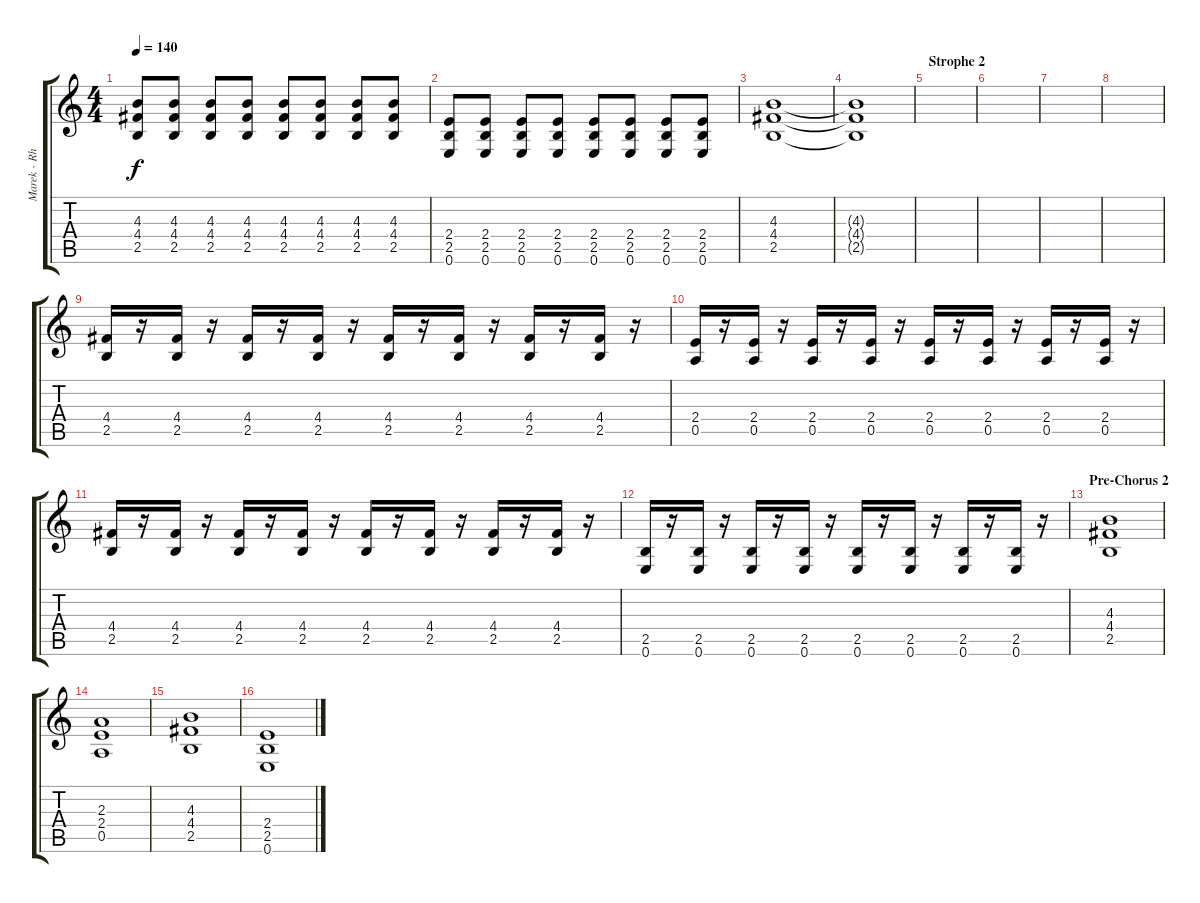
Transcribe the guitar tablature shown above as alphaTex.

\track ("Marek - Rhythm Guitar 1" "Marek - Rh") {instrument distortionguitar}
\staff {score tabs}
\tuning (E4 B3 G3 D3 A2 E2) {hide}
\ts (4 4)
\tempo 140
\clef g2
\ks c
(4.3 4.4 2.5).8{dy f} (4.3 4.4 2.5).8 (4.3 4.4 2.5).8 (4.3 4.4 2.5).8 (4.3 4.4 2.5).8 (4.3 4.4 2.5).8 (4.3 4.4 2.5).8 (4.3 4.4 2.5).8 |
(2.4 2.5 0.6).8 (2.4 2.5 0.6).8 (2.4 2.5 0.6).8 (2.4 2.5 0.6).8 (2.4 2.5 0.6).8 (2.4 2.5 0.6).8 (2.4 2.5 0.6).8 (2.4 2.5 0.6).8 |
(4.3 4.4 2.5).1 |
(4.3{t} 4.4{t} 2.5{t}).1 |
\section ("" "Strophe 2")
|
|
|
|
(4.4 2.5).16{instrument distortionguitar} r.16 (4.4 2.5).16 r.16 (4.4 2.5).16 r.16 (4.4 2.5).16 r.16 (4.4 2.5).16 r.16 (4.4 2.5).16 r.16 (4.4 2.5).16 r.16 (4.4 2.5).16 r.16 |
(2.4 0.5).16 r.16 (2.4 0.5).16 r.16 (2.4 0.5).16 r.16 (2.4 0.5).16 r.16 (2.4 0.5).16 r.16 (2.4 0.5).16 r.16 (2.4 0.5).16 r.16 (2.4 0.5).16 r.16 |
(4.4 2.5).16 r.16 (4.4 2.5).16 r.16 (4.4 2.5).16 r.16 (4.4 2.5).16 r.16 (4.4 2.5).16 r.16 (4.4 2.5).16 r.16 (4.4 2.5).16 r.16 (4.4 2.5).16 r.16 |
(2.5 0.6).16 r.16 (2.5 0.6).16 r.16 (2.5 0.6).16 r.16 (2.5 0.6).16 r.16 (2.5 0.6).16 r.16 (2.5 0.6).16 r.16 (2.5 0.6).16 r.16 (2.5 0.6).16 r.16 |
\section ("" "Pre-Chorus 2")
(4.3 4.4 2.5).1 |
(2.3 2.4 0.5).1 |
(4.3 4.4 2.5).1 |
(2.4 2.5 0.6).1
